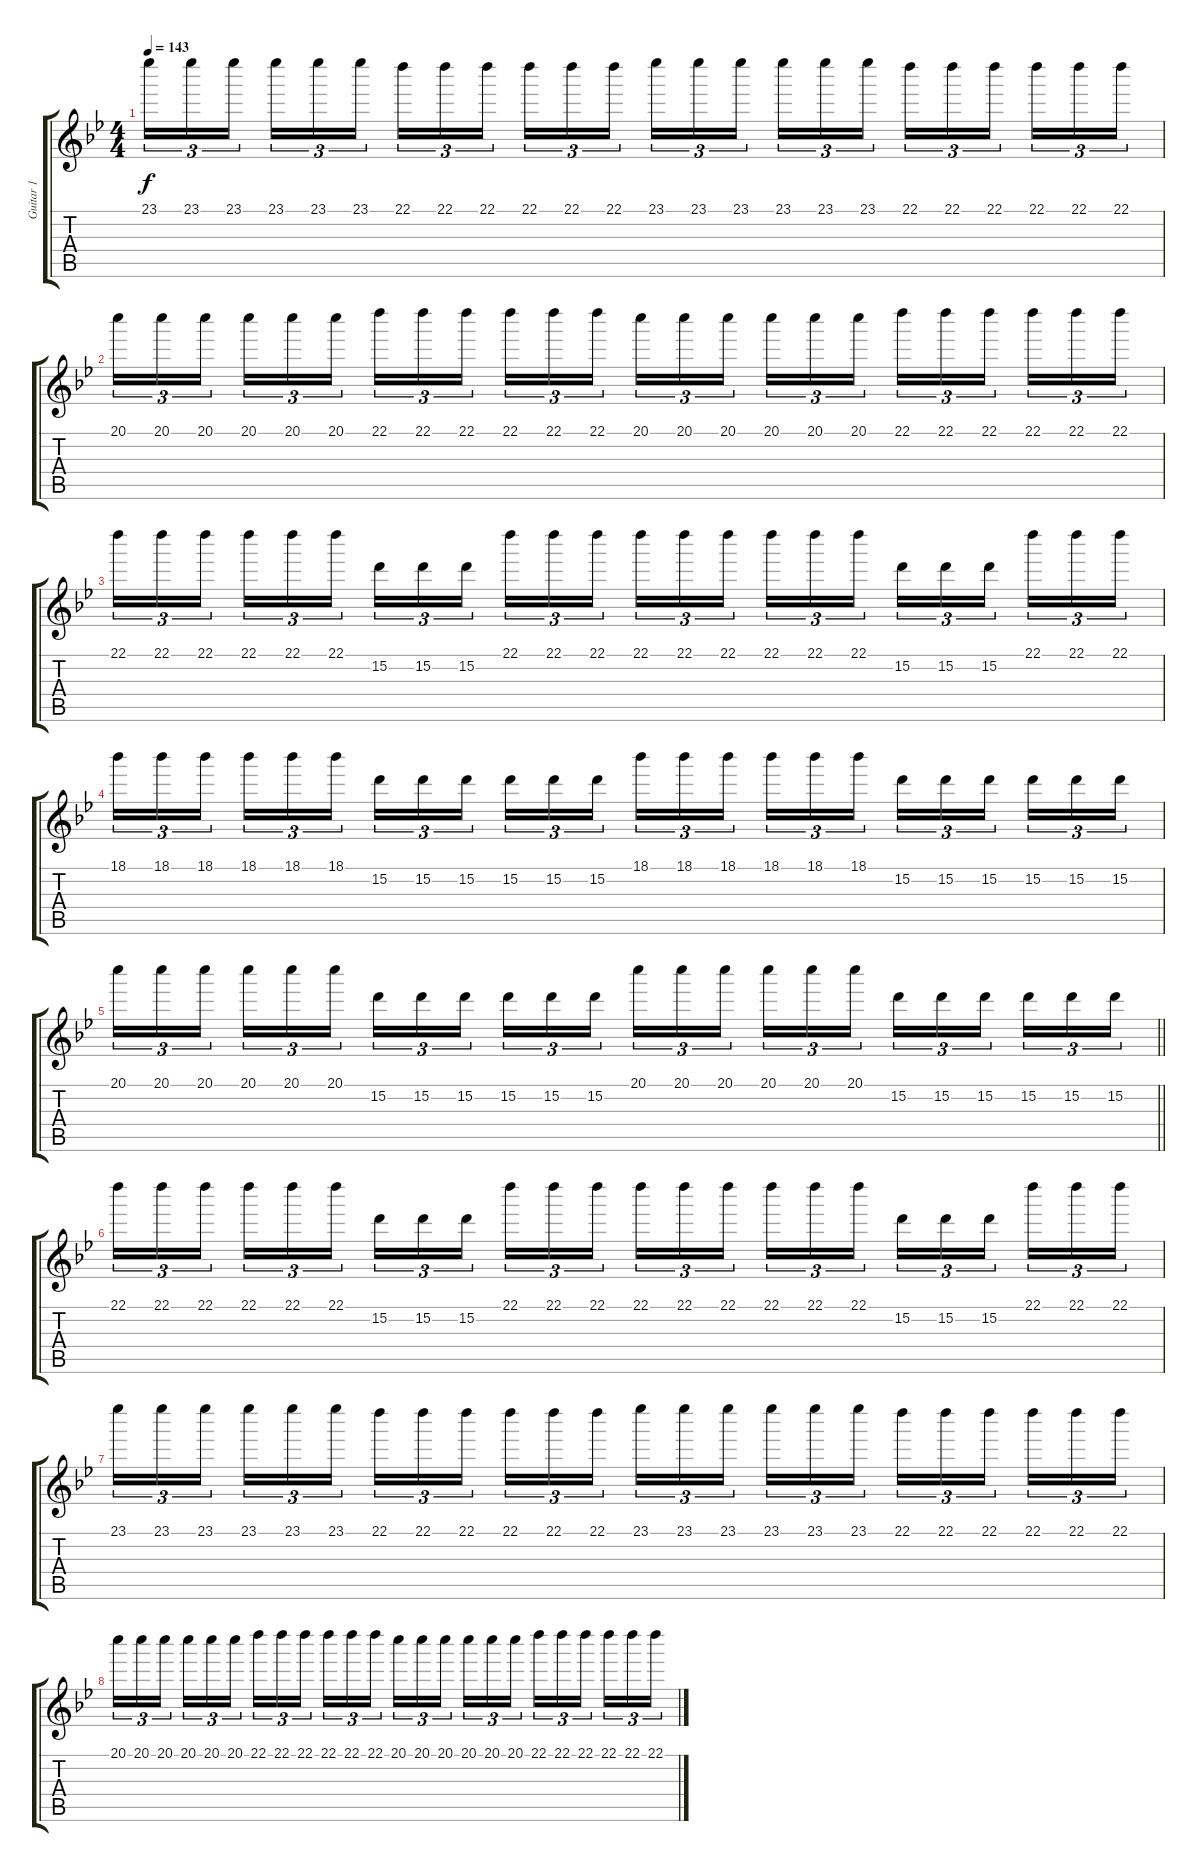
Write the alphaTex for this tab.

\track ("Guitar 1" "Guitar 1") {instrument distortionguitar}
\staff {score tabs}
\tuning (E4 B3 G3 D3 A2 E2) {hide}
\ts (4 4)
\tempo 143
\clef g2
\ks bb
23.1.16{tu (3 2) dy f} 23.1.16{tu (3 2)} 23.1.16{tu (3 2)} 23.1.16{tu (3 2)} 23.1.16{tu (3 2)} 23.1.16{tu (3 2)} 22.1.16{tu (3 2)} 22.1.16{tu (3 2)} 22.1.16{tu (3 2)} 22.1.16{tu (3 2)} 22.1.16{tu (3 2)} 22.1.16{tu (3 2)} 23.1.16{tu (3 2)} 23.1.16{tu (3 2)} 23.1.16{tu (3 2)} 23.1.16{tu (3 2)} 23.1.16{tu (3 2)} 23.1.16{tu (3 2)} 22.1.16{tu (3 2)} 22.1.16{tu (3 2)} 22.1.16{tu (3 2)} 22.1.16{tu (3 2)} 22.1.16{tu (3 2)} 22.1.16{tu (3 2)} |
20.1.16{tu (3 2)} 20.1.16{tu (3 2)} 20.1.16{tu (3 2)} 20.1.16{tu (3 2)} 20.1.16{tu (3 2)} 20.1.16{tu (3 2)} 22.1.16{tu (3 2)} 22.1.16{tu (3 2)} 22.1.16{tu (3 2)} 22.1.16{tu (3 2)} 22.1.16{tu (3 2)} 22.1.16{tu (3 2)} 20.1.16{tu (3 2)} 20.1.16{tu (3 2)} 20.1.16{tu (3 2)} 20.1.16{tu (3 2)} 20.1.16{tu (3 2)} 20.1.16{tu (3 2)} 22.1.16{tu (3 2)} 22.1.16{tu (3 2)} 22.1.16{tu (3 2)} 22.1.16{tu (3 2)} 22.1.16{tu (3 2)} 22.1.16{tu (3 2)} |
22.1.16{tu (3 2)} 22.1.16{tu (3 2)} 22.1.16{tu (3 2)} 22.1.16{tu (3 2)} 22.1.16{tu (3 2)} 22.1.16{tu (3 2)} 15.2.16{tu (3 2)} 15.2.16{tu (3 2)} 15.2.16{tu (3 2)} 22.1.16{tu (3 2)} 22.1.16{tu (3 2)} 22.1.16{tu (3 2)} 22.1.16{tu (3 2)} 22.1.16{tu (3 2)} 22.1.16{tu (3 2)} 22.1.16{tu (3 2)} 22.1.16{tu (3 2)} 22.1.16{tu (3 2)} 15.2.16{tu (3 2)} 15.2.16{tu (3 2)} 15.2.16{tu (3 2)} 22.1.16{tu (3 2)} 22.1.16{tu (3 2)} 22.1.16{tu (3 2)} |
18.1.16{tu (3 2)} 18.1.16{tu (3 2)} 18.1.16{tu (3 2)} 18.1.16{tu (3 2)} 18.1.16{tu (3 2)} 18.1.16{tu (3 2)} 15.2.16{tu (3 2)} 15.2.16{tu (3 2)} 15.2.16{tu (3 2)} 15.2.16{tu (3 2)} 15.2.16{tu (3 2)} 15.2.16{tu (3 2)} 18.1.16{tu (3 2)} 18.1.16{tu (3 2)} 18.1.16{tu (3 2)} 18.1.16{tu (3 2)} 18.1.16{tu (3 2)} 18.1.16{tu (3 2)} 15.2.16{tu (3 2)} 15.2.16{tu (3 2)} 15.2.16{tu (3 2)} 15.2.16{tu (3 2)} 15.2.16{tu (3 2)} 15.2.16{tu (3 2)} |
\barLineRight lightlight
20.1.16{tu (3 2)} 20.1.16{tu (3 2)} 20.1.16{tu (3 2)} 20.1.16{tu (3 2)} 20.1.16{tu (3 2)} 20.1.16{tu (3 2)} 15.2.16{tu (3 2)} 15.2.16{tu (3 2)} 15.2.16{tu (3 2)} 15.2.16{tu (3 2)} 15.2.16{tu (3 2)} 15.2.16{tu (3 2)} 20.1.16{tu (3 2)} 20.1.16{tu (3 2)} 20.1.16{tu (3 2)} 20.1.16{tu (3 2)} 20.1.16{tu (3 2)} 20.1.16{tu (3 2)} 15.2.16{tu (3 2)} 15.2.16{tu (3 2)} 15.2.16{tu (3 2)} 15.2.16{tu (3 2)} 15.2.16{tu (3 2)} 15.2.16{tu (3 2)} |
22.1.16{tu (3 2)} 22.1.16{tu (3 2)} 22.1.16{tu (3 2)} 22.1.16{tu (3 2)} 22.1.16{tu (3 2)} 22.1.16{tu (3 2)} 15.2.16{tu (3 2)} 15.2.16{tu (3 2)} 15.2.16{tu (3 2)} 22.1.16{tu (3 2)} 22.1.16{tu (3 2)} 22.1.16{tu (3 2)} 22.1.16{tu (3 2)} 22.1.16{tu (3 2)} 22.1.16{tu (3 2)} 22.1.16{tu (3 2)} 22.1.16{tu (3 2)} 22.1.16{tu (3 2)} 15.2.16{tu (3 2)} 15.2.16{tu (3 2)} 15.2.16{tu (3 2)} 22.1.16{tu (3 2)} 22.1.16{tu (3 2)} 22.1.16{tu (3 2)} |
23.1.16{tu (3 2)} 23.1.16{tu (3 2)} 23.1.16{tu (3 2)} 23.1.16{tu (3 2)} 23.1.16{tu (3 2)} 23.1.16{tu (3 2)} 22.1.16{tu (3 2)} 22.1.16{tu (3 2)} 22.1.16{tu (3 2)} 22.1.16{tu (3 2)} 22.1.16{tu (3 2)} 22.1.16{tu (3 2)} 23.1.16{tu (3 2)} 23.1.16{tu (3 2)} 23.1.16{tu (3 2)} 23.1.16{tu (3 2)} 23.1.16{tu (3 2)} 23.1.16{tu (3 2)} 22.1.16{tu (3 2)} 22.1.16{tu (3 2)} 22.1.16{tu (3 2)} 22.1.16{tu (3 2)} 22.1.16{tu (3 2)} 22.1.16{tu (3 2)} |
20.1.16{tu (3 2)} 20.1.16{tu (3 2)} 20.1.16{tu (3 2)} 20.1.16{tu (3 2)} 20.1.16{tu (3 2)} 20.1.16{tu (3 2)} 22.1.16{tu (3 2)} 22.1.16{tu (3 2)} 22.1.16{tu (3 2)} 22.1.16{tu (3 2)} 22.1.16{tu (3 2)} 22.1.16{tu (3 2)} 20.1.16{tu (3 2)} 20.1.16{tu (3 2)} 20.1.16{tu (3 2)} 20.1.16{tu (3 2)} 20.1.16{tu (3 2)} 20.1.16{tu (3 2)} 22.1.16{tu (3 2)} 22.1.16{tu (3 2)} 22.1.16{tu (3 2)} 22.1.16{tu (3 2)} 22.1.16{tu (3 2)} 22.1.16{tu (3 2)}
